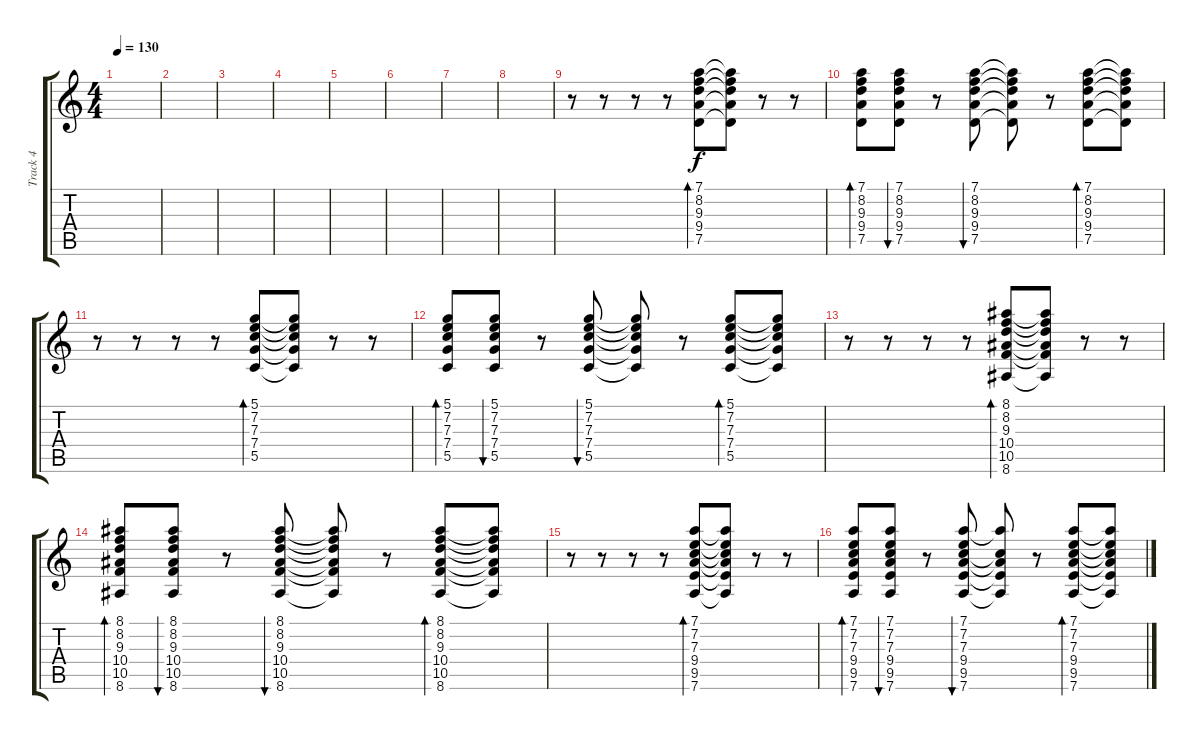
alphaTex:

\track ("Track 4" "Track 4") {instrument electricguitarclean}
\staff {score tabs}
\tuning (D4 A3 F3 C3 G2 D2) {hide}
\ts (4 4)
\tempo 130
\clef g2
\ks c
|
|
|
|
|
|
|
|
r.8 r.8 r.8 r.8 (7.1 8.2 9.3 9.4 7.5).8{bd 60} (7.1{t} 8.2{t} 9.3{t} 9.4{t} 7.5{t}).8 r.8 r.8 |
(7.1 8.2 9.3 9.4 7.5).8{bd 60} (7.1 8.2 9.3 9.4 7.5).8{bu 60} r.8 (7.1 8.2 9.3 9.4 7.5).8{bu 60} (7.1{t} 8.2{t} 9.3{t} 9.4{t} 7.5{t}).8 r.8 (7.1 8.2 9.3 9.4 7.5).8{bd 60} (7.1{t} 8.2{t} 9.3{t} 9.4{t} 7.5{t}).8 |
r.8 r.8 r.8 r.8 (5.1 7.2 7.3 7.4 5.5).8{bd 60} (5.1{t} 7.2{t} 7.3{t} 7.4{t} 5.5{t}).8 r.8 r.8 |
(5.1 7.2 7.3 7.4 5.5).8{bd 60} (5.1 7.2 7.3 7.4 5.5).8{bu 60} r.8 (5.1 7.2 7.3 7.4 5.5).8{bu 60} (5.1{t} 7.2{t} 7.3{t} 7.4{t} 5.5{t}).8 r.8 (5.1 7.2 7.3 7.4 5.5).8{bd 60} (5.1{t} 7.2{t} 7.3{t} 7.4{t} 5.5{t}).8 |
r.8 r.8 r.8 r.8 (8.1 8.2 9.3 10.4 10.5 8.6).8{bd 60} (8.1{t} 8.2{t} 9.3{t} 10.4{t} 10.5{t} 8.6{t}).8 r.8 r.8 |
(8.1 8.2 9.3 10.4 10.5 8.6).8{bd 60} (8.1 8.2 9.3 10.4 10.5 8.6).8{bu 60} r.8 (8.1 8.2 9.3 10.4 10.5 8.6).8{bu 60} (8.1{t} 8.2{t} 9.3{t} 10.4{t} 10.5{t} 8.6{t}).8 r.8 (8.1 8.2 9.3 10.4 10.5 8.6).8{bd 60} (8.1{t} 8.2{t} 9.3{t} 10.4{t} 10.5{t} 8.6{t}).8 |
r.8 r.8 r.8 r.8 (7.1 7.2 7.3 9.4 9.5 7.6).8{bd 60} (7.1{t} 7.2{t} 7.3{t} 9.4{t} 9.5{t} 7.6{t}).8 r.8 r.8 |
(7.1 7.2 7.3 9.4 9.5 7.6).8{bd 60} (7.1 7.2 7.3 9.4 9.5 7.6).8{bu 60} r.8 (7.1 7.2 7.3 9.4 9.5 7.6).8{bu 60} (7.1{t} 7.3{t} 9.4{t} 9.5{t} 7.6{t}).8 r.8 (7.1 7.2 7.3 9.4 9.5 7.6).8{bd 60} (7.1{t} 7.2{t} 7.3{t} 9.4{t} 9.5{t} 7.6{t}).8
